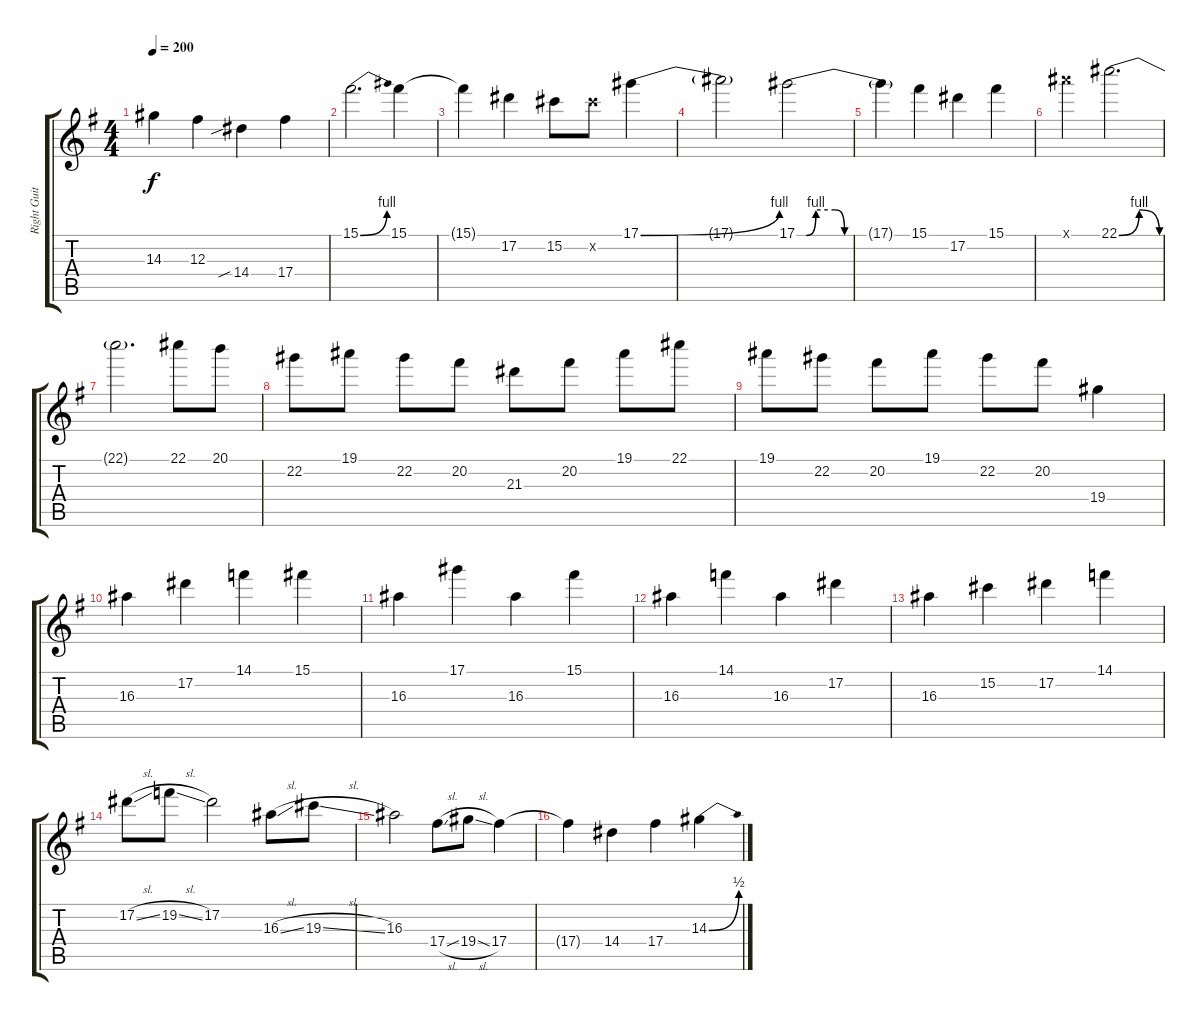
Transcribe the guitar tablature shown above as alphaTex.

\track ("Right Guitar" "Right Guit") {instrument distortionguitar}
\staff {score tabs}
\tuning (Eb4 Bb3 Gb3 Db3 Ab2 Eb2) {hide}
\ts (4 4)
\tempo 200
\clef g2
\ks g
14.3{t}.4{dy f} 12.3.4 14.4{sib}.4 17.4.4 |
15.1{be (bend 0 0 60 4)}.2{d} 15.1.4 |
15.1{t}.4 17.2.4 15.2.8 15.2{x}.8 17.1{be (bend 0 0 60 4)}.4 |
17.1{t}.2 17.1{be (custom 0 0 5 0 10 4 20 4 25 0 60 0)}.2 |
17.1{t}.4 15.1.4 17.2.4 15.1.4 |
19.1{x}.4 22.1{be (bendrelease 0 0 15 4 55 4 60 0)}.2{d} |
22.1{t}.2{d} 22.1.8 20.1.8 |
22.2.8 19.1.8 22.2.8 20.2.8 21.3.8 20.2.8 19.1.8 22.1.8 |
19.1.8 22.2.8 20.2.8 19.1.8 22.2.8 20.2.8 19.4.4 |
16.3.4 17.2.4 14.1.4 15.1.4 |
16.3.4 17.1.4 16.3.4 15.1.4 |
16.3.4 14.1.4 16.3.4 17.2.4 |
16.3.4 15.2.4 17.2.4 14.1.4 |
17.2{sl}.8 19.2{sl}.8 17.2.2 16.3{sl}.8 19.3{sl}.8 |
16.3.2 17.4{sl}.8 19.4{sl}.8 17.4.4 |
17.4{t}.4 14.4.4 17.4.4 14.3{be (bend 0 0 60 2)}.4
